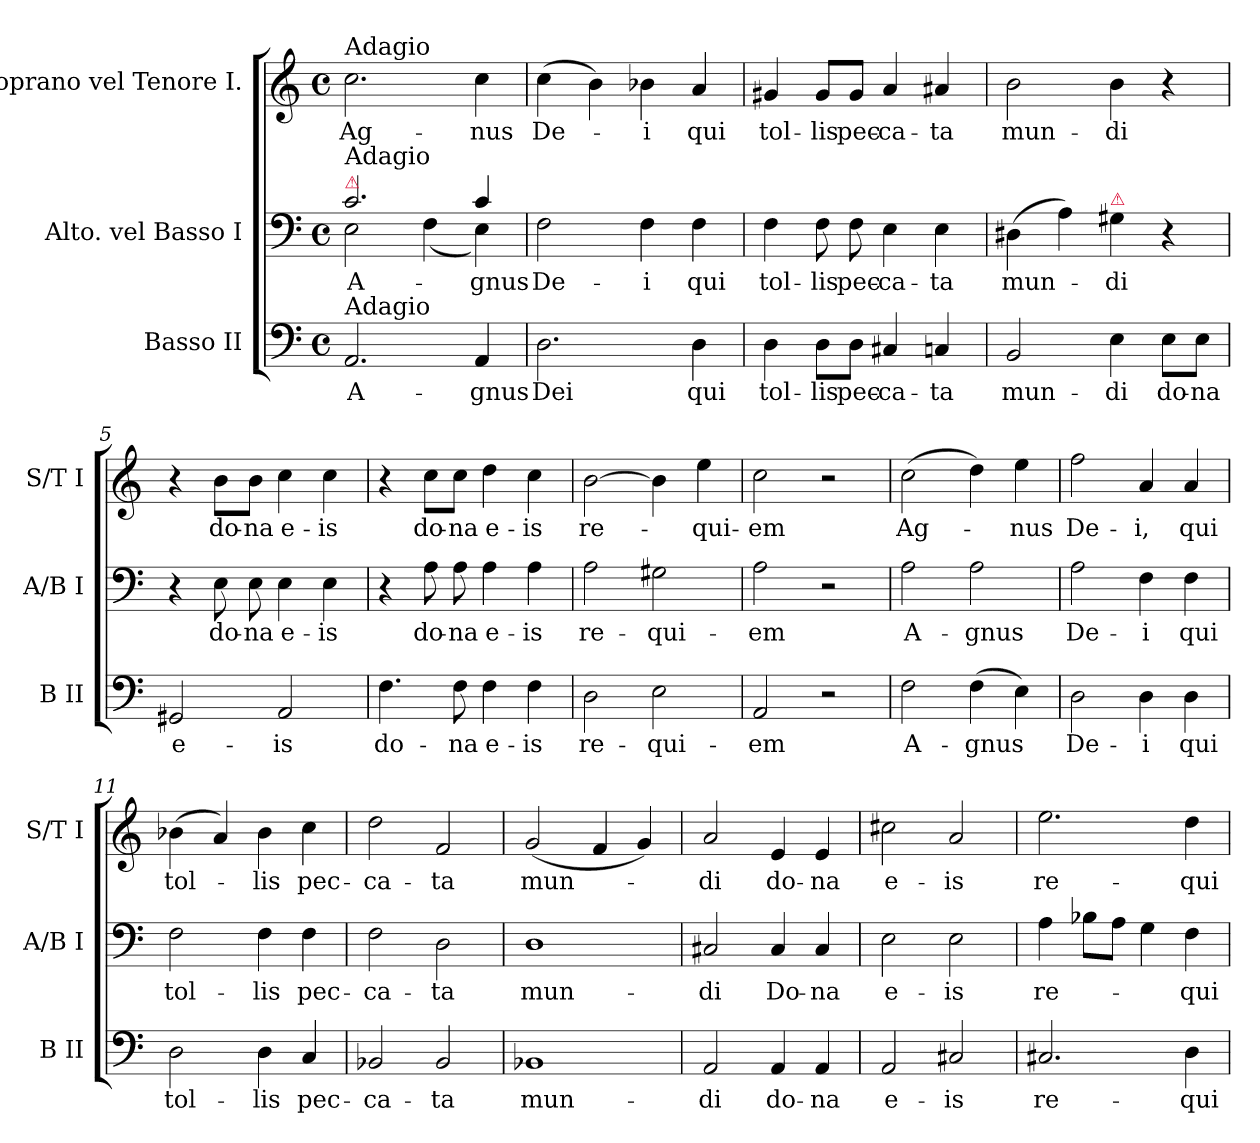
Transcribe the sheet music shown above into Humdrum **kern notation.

**kern	**text	**kern	**text	**kern	**text
*part3	*part3	*part2	*part2	*part1	*part1
*staff3	*staff3	*staff2	*staff2	*staff1	*staff1
*I"Basso II	*	*I"Alto. vel Basso I	*	*I"Soprano vel Tenore I.	*
*I'B II	*	*I'A/B I	*	*I'S/T I	*
*clefF4	*	*clefF4	*	*clefG2	*
*	*	*ITrd7c12	*	*ITrd7c12	*
*k[]	*	*k[]	*	*k[]	*
*a:	*	*a:	*	*a:	*
*M4/4	*	*M4/4	*	*M4/4	*
*met(c)	*	*met(c)	*	*met(c)	*
=1	=1	=1	=1	=1	=1
*	*	*^	*	*	*
!	!	!	!	!	!LO:TX:a:t=Adagio	!
!	!	!LO:TX:a:color=crimson:t=⚠	!	!	!	!
!	!	!LO:TX:a:t=Adagio	!	!	!	!
!LO:TX:a:t=Adagio	!	!	!	!	!	!
2.AA/	A-	2.C!/	2EE\	A-	2.c\	Ag-
.	.	.	(>4FF\	.	.	.
4AA/	-gnus	4C!/	4EE\)	-gnus	4c\	-nus
*	*	*v	*v	*	*	*
=2	=2	=2	=2	=2	=2
2.D\	Dei	2FF\	De-	(4c\	De-
.	.	.	.	4B\)	.
.	.	4FF\	-i	4B-X\	-i
4D\	qui	4FF\	qui	4A/	qui
=3	=3	=3	=3	=3	=3
4D\	tol-	4FF\	tol-	4G#X/	tol-
8D\L	-lis	8FF\	-lis	8G#/L	-lis
8D\J	pec-	8FF\	pec-	8G#/J	pec-
4C#X/	-ca-	4EE\	-ca-	4A/	-ca-
4Cn/	-ta	4EE\	-ta	4A#X/	-ta
=4	=4	=4	=4	=4	=4
2BB/	mun-	(4DD#X\	mun-	2B\	mun-
.	.	4AA\)	.	.	.
!	!	!LO:TX:a:color=crimson:t=⚠	!	!	!
4E\	-di	4GG#X\	-di	4B\	-di
8E\L	do-	4r	.	4r	.
8E\J	-na	.	.	.	.
=5	=5	=5	=5	=5	=5
2GG#X/	e-	4r	.	4r	.
.	.	8EE\	do-	8B\L	do-
.	.	8EE\	-na	8B\J	-na
2AA/	-is	4EE\	e-	4c\	e-
.	.	4EE\	-is	4c\	-is
=6	=6	=6	=6	=6	=6
4.F\	do-	4r	.	4r	.
.	.	8AA\	do-	8c\L	do-
8F\	-na	8AA\	-na	8c\J	-na
4F\	e-	4AA\	e-	4d\	e-
4F\	-is	4AA\	-is	4c\	-is
=7	=7	=7	=7	=7	=7
2D\	re-	2AA\	re-	[2B\	re-
2E\	-qui-	2GG#X\	-qui-	4B\]	.
.	.	.	.	4e\	-qui-
=8	=8	=8	=8	=8	=8
2AA/	-em	2AA\	-em	2c\	-em
2r	.	2r	.	2r	.
=9	=9	=9	=9	=9	=9
2F\	A-	2AA\	A-	(2c\	Ag-
(4F\	-gnus	2AA\	-gnus	4d\)	.
4E\)	.	.	.	4e\	-nus
=10	=10	=10	=10	=10	=10
2D\	De-	2AA\	De-	2f\	De-
4D\	-i	4FF\	-i	4A/	-i,
4D\	qui	4FF\	qui	4A/	qui
=11	=11	=11	=11	=11	=11
2D\	tol-	2FF\	tol-	(4B-X\	tol-
.	.	.	.	4A/)	.
4D\	-lis	4FF\	-lis	4B-\	-lis
4C/	pec-	4FF\	pec-	4c\	pec-
=12	=12	=12	=12	=12	=12
2BB-X/	-ca-	2FF\	-ca-	2d\	-ca-
2BB-/	-ta	2DD\	-ta	2F/	-ta
=13	=13	=13	=13	=13	=13
1BB-X	mun-	1DD	mun-	(2G/	mun-
.	.	.	.	4F/	.
.	.	.	.	4G/)	.
=14	=14	=14	=14	=14	=14
2AA/	-di	2CC#X/	-di	2A/	-di
4AA/	do-	4CC#/	Do-	4E/	do-
4AA/	-na	4CC#/	-na	4E/	-na
=15	=15	=15	=15	=15	=15
2AA/	e-	2EE\	e-	2c#X\	e-
2C#X/	-is	2EE\	-is	2A/	-is
=16	=16	=16	=16	=16	=16
2.C#X/	re-	4AA\	re-	2.e\	re-
.	.	8BB-X\L	.	.	.
.	.	8AA\J	.	.	.
.	.	4GG\	.	.	.
4D\	-qui-	4FF\	-qui-	4d\	-qui-
=	=	=	=	=	=
*-	*-	*-	*-	*-	*-
